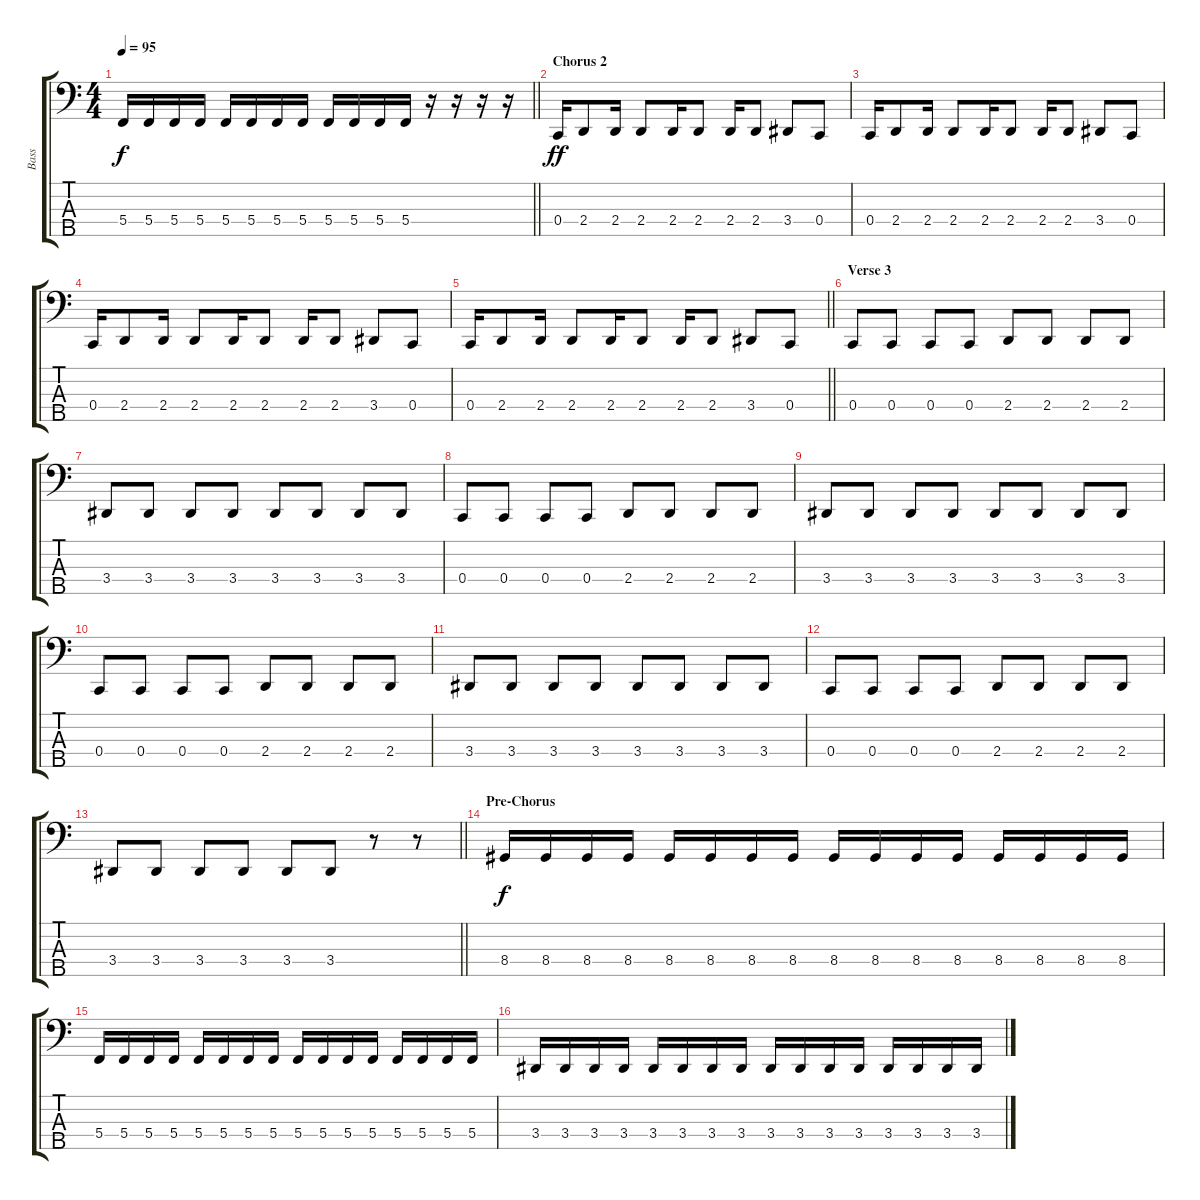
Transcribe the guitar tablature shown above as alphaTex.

\track ("Bass" "Bass") {instrument electricbassfinger}
\staff {score tabs}
\tuning (F2 C2 G1 C1 A0) {hide}
\ts (4 4)
\tempo 95
\clef f4
\barLineRight lightlight
\ks c
5.4.16{dy f} 5.4.16 5.4.16 5.4.16 5.4.16 5.4.16 5.4.16 5.4.16 5.4.16 5.4.16 5.4.16 5.4.16 r.16 r.16 r.16 r.16 |
\section ("" "Chorus 2")
0.4.16{dy ff} 2.4.8 2.4.16 2.4.8 2.4.16 2.4.8 2.4.16 2.4.8 3.4.8 0.4.8 |
0.4.16 2.4.8 2.4.16 2.4.8 2.4.16 2.4.8 2.4.16 2.4.8 3.4.8 0.4.8 |
0.4.16 2.4.8 2.4.16 2.4.8 2.4.16 2.4.8 2.4.16 2.4.8 3.4.8 0.4.8 |
\barLineRight lightlight
0.4.16 2.4.8 2.4.16 2.4.8 2.4.16 2.4.8 2.4.16 2.4.8 3.4.8 0.4.8 |
\section ("" "Verse 3")
0.4.8 0.4.8 0.4.8 0.4.8 2.4.8 2.4.8 2.4.8 2.4.8 |
3.4.8 3.4.8 3.4.8 3.4.8 3.4.8 3.4.8 3.4.8 3.4.8 |
0.4.8 0.4.8 0.4.8 0.4.8 2.4.8 2.4.8 2.4.8 2.4.8 |
3.4.8 3.4.8 3.4.8 3.4.8 3.4.8 3.4.8 3.4.8 3.4.8 |
0.4.8 0.4.8 0.4.8 0.4.8 2.4.8 2.4.8 2.4.8 2.4.8 |
3.4.8 3.4.8 3.4.8 3.4.8 3.4.8 3.4.8 3.4.8 3.4.8 |
0.4.8 0.4.8 0.4.8 0.4.8 2.4.8 2.4.8 2.4.8 2.4.8 |
\barLineRight lightlight
3.4.8 3.4.8 3.4.8 3.4.8 3.4.8 3.4.8 r.8 r.8 |
\section ("" "Pre-Chorus")
8.4.16{dy f} 8.4.16 8.4.16 8.4.16 8.4.16 8.4.16 8.4.16 8.4.16 8.4.16 8.4.16 8.4.16 8.4.16 8.4.16 8.4.16 8.4.16 8.4.16 |
5.4.16 5.4.16 5.4.16 5.4.16 5.4.16 5.4.16 5.4.16 5.4.16 5.4.16 5.4.16 5.4.16 5.4.16 5.4.16 5.4.16 5.4.16 5.4.16 |
3.4.16 3.4.16 3.4.16 3.4.16 3.4.16 3.4.16 3.4.16 3.4.16 3.4.16 3.4.16 3.4.16 3.4.16 3.4.16 3.4.16 3.4.16 3.4.16
